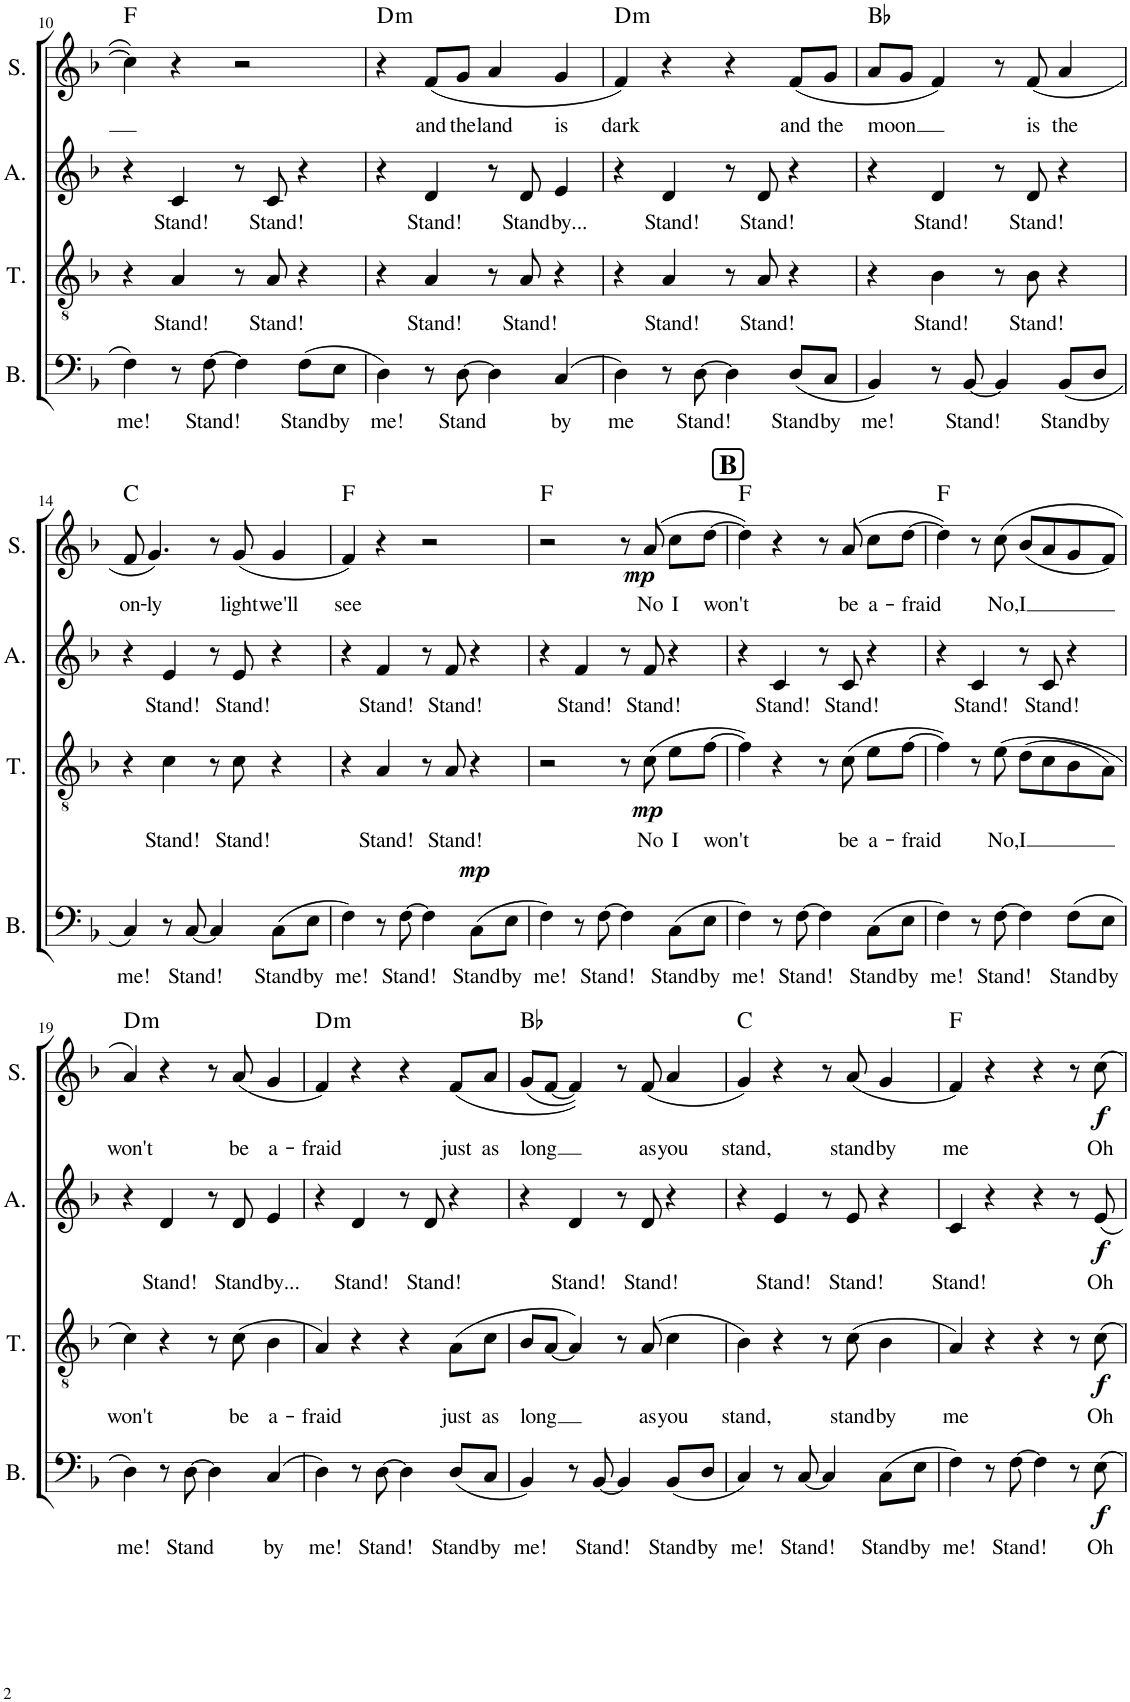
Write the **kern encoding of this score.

**kern	**text	**dynam	**kern	**text	**dynam	**kern	**text	**dynam	**kern	**text	**dynam	**harte
*part4	*part4	*part4	*part3	*part3	*part3	*part2	*part2	*part2	*part1	*part1	*part1	*part1
*staff4	*staff4	*staff4	*staff3	*staff3	*staff3	*staff2	*staff2	*staff2	*staff1	*staff1	*staff1	*
*I"Bass	*	*	*I"Tenor	*	*	*I"Alto	*	*	*I"Soprano	*	*	*
*I'B.	*	*	*I'T.	*	*	*I'A.	*	*	*I'S.	*	*	*
!!LO:PB:g=z
*clefF4	*	*	*clefGv2	*	*	*clefG2	*	*	*clefG2	*	*	*
*k[b-]	*	*	*k[b-]	*	*	*k[b-]	*	*	*k[b-]	*	*	*
*M4/4	*	*	*M4/4	*	*	*M4/4	*	*	*M4/4	*	*	*
=10	=10	=10	=10	=10	=10	=10	=10	=10	=10	=10	=10	=10
!	!LO:LY:b	!	!	!	!	!	!	!	!	!	!	!
4F\	me!	.	4r	.	.	4r	.	.	4cc\]	.	.	F:maj
!	!	!	!	!LO:LY:b	!	!	!LO:LY:b	!	!	!	!	!
8r	.	.	4A/	Stand!	.	4c/	Stand!	.	4r	.	.	.
!	!LO:LY:b	!	!	!	!	!	!	!	!	!	!	!
[8F\	Stand!	.	.	.	.	.	.	.	.	.	.	.
4F\]	.	.	8r	.	.	8r	.	.	2r	.	.	.
!	!	!	!	!LO:LY:b	!	!	!LO:LY:b	!	!	!	!	!
.	.	.	8A/	Stand!	.	8c/	Stand!	.	.	.	.	.
!	!LO:LY:b	!	!	!	!	!	!	!	!	!	!	!
(8F\L	Stand	.	4r	.	.	4r	.	.	.	.	.	.
!	!LO:LY:b	!	!	!	!	!	!	!	!	!	!	!
8E\J	by	.	.	.	.	.	.	.	.	.	.	.
=11	=11	=11	=11	=11	=11	=11	=11	=11	=11	=11	=11	=11
!	!LO:LY:b	!	!	!	!	!	!	!	!	!	!	!LO:H:kt=m
4D\)	me!	.	4r	.	.	4r	.	.	4r	.	.	D:min
!	!	!	!	!LO:LY:b	!	!	!LO:LY:b	!	!	!LO:LY:b	!	!
8r	.	.	4A/	Stand!	.	4d/	Stand!	.	(8f/L	and	.	.
!	!LO:LY:b	!	!	!	!	!	!	!	!	!LO:LY:b	!	!
[8D\	Stand	.	.	.	.	.	.	.	8g/J	the	.	.
!	!	!	!	!	!	!	!	!	!	!LO:LY:b	!	!
4D\]	.	.	8r	.	.	8r	.	.	4a/	land	.	.
!	!	!	!	!LO:LY:b	!	!	!LO:LY:b	!	!	!	!	!
.	.	.	8A/	Stand!	.	8d/	Stand	.	.	.	.	.
!	!LO:LY:b	!	!	!	!	!	!LO:LY:b	!	!	!LO:LY:b	!	!
(4C/	by	.	4r	.	.	4e/	by...	.	4g/	is	.	.
=12	=12	=12	=12	=12	=12	=12	=12	=12	=12	=12	=12	=12
!	!LO:LY:b	!	!	!	!	!	!	!	!	!LO:LY:b	!	!LO:H:kt=m
4D\)	me	.	4r	.	.	4r	.	.	4f/)	dark	.	D:min
!	!	!	!	!LO:LY:b	!	!	!LO:LY:b	!	!	!	!	!
8r	.	.	4A/	Stand!	.	4d/	Stand!	.	4r	.	.	.
!	!LO:LY:b	!	!	!	!	!	!	!	!	!	!	!
[8D\	Stand!	.	.	.	.	.	.	.	.	.	.	.
4D\]	.	.	8r	.	.	8r	.	.	4r	.	.	.
!	!	!	!	!LO:LY:b	!	!	!LO:LY:b	!	!	!	!	!
.	.	.	8A/	Stand!	.	8d/	Stand!	.	.	.	.	.
!	!LO:LY:b	!	!	!	!	!	!	!	!	!LO:LY:b	!	!
(8D/L	Stand	.	4r	.	.	4r	.	.	(8f/L	and	.	.
!	!LO:LY:b	!	!	!	!	!	!	!	!	!LO:LY:b	!	!
8C/J	by	.	.	.	.	.	.	.	8g/J	the	.	.
=13	=13	=13	=13	=13	=13	=13	=13	=13	=13	=13	=13	=13
!	!LO:LY:b	!	!	!	!	!	!	!	!	!LO:LY:b	!	!
4BB-/)	me!	.	4r	.	.	4r	.	.	8a/L	moon	.	Bb:maj
.	.	.	.	.	.	.	.	.	8g/J	.	.	.
!	!	!	!	!LO:LY:b	!	!	!LO:LY:b	!	!	!	!	!
8r	.	.	4B-\	Stand!	.	4d/	Stand!	.	4f/)	.	.	.
!	!LO:LY:b	!	!	!	!	!	!	!	!	!	!	!
[8BB-/	Stand!	.	.	.	.	.	.	.	.	.	.	.
4BB-/]	.	.	8r	.	.	8r	.	.	8r	.	.	.
!	!	!	!	!LO:LY:b	!	!	!LO:LY:b	!	!	!LO:LY:b	!	!
.	.	.	8B-\	Stand!	.	8d/	Stand!	.	(8f/	is	.	.
!	!LO:LY:b	!	!	!	!	!	!	!	!	!LO:LY:b	!	!
(8BB-/L	Stand	.	4r	.	.	4r	.	.	4a/	the	.	.
!	!LO:LY:b	!	!	!	!	!	!	!	!	!	!	!
8D/J	by	.	.	.	.	.	.	.	.	.	.	.
!!LO:LB:g=z
=14	=14	=14	=14	=14	=14	=14	=14	=14	=14	=14	=14	=14
!	!LO:LY:b	!	!	!	!	!	!	!	!	!LO:LY:b	!	!
4C/)	me!	.	4r	.	.	4r	.	.	8f/	on-	.	C:maj
!	!	!	!	!	!	!	!	!	!	!LO:LY:b	!	!
.	.	.	.	.	.	.	.	.	4.g/)	-ly	.	.
!	!	!	!	!LO:LY:b	!	!	!LO:LY:b	!	!	!	!	!
8r	.	.	4c\	Stand!	.	4e/	Stand!	.	.	.	.	.
!	!LO:LY:b	!	!	!	!	!	!	!	!	!	!	!
[8C/	Stand!	.	.	.	.	.	.	.	.	.	.	.
4C/]	.	.	8r	.	.	8r	.	.	8r	.	.	.
!	!	!	!	!LO:LY:b	!	!	!LO:LY:b	!	!	!LO:LY:b	!	!
.	.	.	8c\	Stand!	.	8e/	Stand!	.	(8g/	light	.	.
!	!LO:LY:b	!	!	!	!	!	!	!	!	!LO:LY:b	!	!
(8C\L	Stand	.	4r	.	.	4r	.	.	4g/	we'll	.	.
!	!LO:LY:b	!	!	!	!	!	!	!	!	!	!	!
8E\J	by	.	.	.	.	.	.	.	.	.	.	.
=15	=15	=15	=15	=15	=15	=15	=15	=15	=15	=15	=15	=15
!	!LO:LY:b	!	!	!	!	!	!	!	!	!LO:LY:b	!	!
4F\)	me!	.	4r	.	.	4r	.	.	4f/)	see	.	F:maj
!	!	!	!	!LO:LY:b	!	!	!LO:LY:b	!	!	!	!	!
8r	.	.	4A/	Stand!	.	4f/	Stand!	.	4r	.	.	.
!	!LO:LY:b	!	!	!	!	!	!	!	!	!	!	!
[8F\	Stand!	.	.	.	.	.	.	.	.	.	.	.
4F\]	.	.	8r	.	.	8r	.	.	2r	.	.	.
!	!	!	!	!LO:LY:b	!	!	!LO:LY:b	!	!	!	!	!
.	.	.	8A/	Stand!	.	8f/	Stand!	.	.	.	.	.
!	!LO:LY:b	!LO:DY:a	!	!	!	!	!	!	!	!	!	!
(8C\L	Stand	mp	4r	.	.	4r	.	.	.	.	.	.
!	!LO:LY:b	!	!	!	!	!	!	!	!	!	!	!
8E\J	by	.	.	.	.	.	.	.	.	.	.	.
=16	=16	=16	=16	=16	=16	=16	=16	=16	=16	=16	=16	=16
!	!LO:LY:b	!	!	!	!	!	!	!	!	!	!	!
4F\)	me!	.	2r	.	.	4r	.	.	2r	.	.	F:maj
!	!	!	!	!	!	!	!LO:LY:b	!	!	!	!	!
8r	.	.	.	.	.	4f/	Stand!	.	.	.	.	.
!	!LO:LY:b	!	!	!	!	!	!	!	!	!	!	!
[8F\	Stand!	.	.	.	.	.	.	.	.	.	.	.
4F\]	.	.	8r	.	.	8r	.	.	8r	.	.	.
!	!	!	!	!LO:LY:b	!LO:DY:b	!	!LO:LY:b	!	!	!LO:LY:b	!LO:DY:b	!
.	.	.	(8c\	No	mp	8f/	Stand!	.	(8a/	No	mp	.
!	!LO:LY:b	!	!	!LO:LY:b	!	!	!	!	!	!LO:LY:b	!	!
(8C\L	Stand	.	8e\L	I	.	4r	.	.	8cc\L	I	.	.
!	!LO:LY:b	!	!	!LO:LY:b	!	!	!	!	!	!LO:LY:b	!	!
8E\J	by	.	[8f\J	won't	.	.	.	.	[8dd\J	won't	.	.
!!LO:REH:place=s1:a:B:cj:fs=14:t=B
=17	=17	=17	=17	=17	=17	=17	=17	=17	=17	=17	=17	=17
!	!LO:LY:b	!	!	!	!	!	!	!	!	!	!	!
4F\)	me!	.	4f\])	.	.	4r	.	.	4dd\])	.	.	F:maj
!	!	!	!	!	!	!	!LO:LY:b	!	!	!	!	!
8r	.	.	4r	.	.	4c/	Stand!	.	4r	.	.	.
!	!LO:LY:b	!	!	!	!	!	!	!	!	!	!	!
[8F\	Stand!	.	.	.	.	.	.	.	.	.	.	.
4F\]	.	.	8r	.	.	8r	.	.	8r	.	.	.
!	!	!	!	!LO:LY:b	!	!	!LO:LY:b	!	!	!LO:LY:b	!	!
.	.	.	(8c\	be	.	8c/	Stand!	.	(8a/	be	.	.
!	!LO:LY:b	!	!	!LO:LY:b	!	!	!	!	!	!LO:LY:b	!	!
(8C\L	Stand	.	8e\L	a-	.	4r	.	.	8cc\L	a-	.	.
!	!LO:LY:b	!	!	!LO:LY:b	!	!	!	!	!	!LO:LY:b	!	!
8E\J	by	.	[8f\J	-fraid	.	.	.	.	[8dd\J	-fraid	.	.
=18	=18	=18	=18	=18	=18	=18	=18	=18	=18	=18	=18	=18
!	!LO:LY:b	!	!	!	!	!	!	!	!	!	!	!
4F\)	me!	.	4f\])	.	.	4r	.	.	4dd\])	.	.	F:maj
!	!	!	!	!	!	!	!LO:LY:b	!	!	!	!	!
8r	.	.	8r	.	.	4c/	Stand!	.	8r	.	.	.
!	!LO:LY:b	!	!	!LO:LY:b	!	!	!	!	!	!LO:LY:b	!	!
[8F\	Stand!	.	(8e\	No,	.	.	.	.	(8cc\	No,	.	.
!	!	!	!	!LO:LY:b	!	!	!	!	!	!LO:LY:b	!	!
4F\]	.	.	(8d\L	I	.	8r	.	.	(8b-/L	I	.	.
!	!	!	!	!	!	!	!LO:LY:b	!	!	!	!	!
.	.	.	8c\	.	.	8c/	Stand!	.	8a/	.	.	.
!	!LO:LY:b	!	!	!	!	!	!	!	!	!	!	!
(8F\L	Stand	.	8B-\	.	.	4r	.	.	8g/	.	.	.
!	!LO:LY:b	!	!	!	!	!	!	!	!	!	!	!
8E\J	by	.	8A\J)	.	.	.	.	.	8f/J)	.	.	.
!!LO:LB:g=z
=19	=19	=19	=19	=19	=19	=19	=19	=19	=19	=19	=19	=19
!	!LO:LY:b	!	!	!LO:LY:b	!	!	!	!	!	!LO:LY:b	!	!LO:H:kt=m
4D\)	me!	.	4c\)	won't	.	4r	.	.	4a/)	won't	.	D:min
!	!	!	!	!	!	!	!LO:LY:b	!	!	!	!	!
8r	.	.	4r	.	.	4d/	Stand!	.	4r	.	.	.
!	!LO:LY:b	!	!	!	!	!	!	!	!	!	!	!
[8D\	Stand	.	.	.	.	.	.	.	.	.	.	.
4D\]	.	.	8r	.	.	8r	.	.	8r	.	.	.
!	!	!	!	!LO:LY:b	!	!	!LO:LY:b	!	!	!LO:LY:b	!	!
.	.	.	(8c\	be	.	8d/	Stand	.	(8a/	be	.	.
!	!LO:LY:b	!	!	!LO:LY:b	!	!	!LO:LY:b	!	!	!LO:LY:b	!	!
(4C/	by	.	4B-\	a-	.	4e/	by...	.	4g/	a-	.	.
=20	=20	=20	=20	=20	=20	=20	=20	=20	=20	=20	=20	=20
!	!LO:LY:b	!	!	!LO:LY:b	!	!	!	!	!	!LO:LY:b	!	!LO:H:kt=m
4D\)	me!	.	4A/)	-fraid	.	4r	.	.	4f/)	-fraid	.	D:min
!	!	!	!	!	!	!	!LO:LY:b	!	!	!	!	!
8r	.	.	4r	.	.	4d/	Stand!	.	4r	.	.	.
!	!LO:LY:b	!	!	!	!	!	!	!	!	!	!	!
[8D\	Stand!	.	.	.	.	.	.	.	.	.	.	.
4D\]	.	.	4r	.	.	8r	.	.	4r	.	.	.
!	!	!	!	!	!	!	!LO:LY:b	!	!	!	!	!
.	.	.	.	.	.	8d/	Stand!	.	.	.	.	.
!	!LO:LY:b	!	!	!LO:LY:b	!	!	!	!	!	!LO:LY:b	!	!
(8D/L	Stand	.	(8A\L	just	.	4r	.	.	(8f/L	just	.	.
!	!LO:LY:b	!	!	!LO:LY:b	!	!	!	!	!	!LO:LY:b	!	!
8C/J	by	.	8c\J	as	.	.	.	.	8a/J	as	.	.
=21	=21	=21	=21	=21	=21	=21	=21	=21	=21	=21	=21	=21
!	!LO:LY:b	!	!	!LO:LY:b	!	!	!	!	!	!LO:LY:b	!	!
4BB-/)	me!	.	8B-/L	long	.	4r	.	.	(8g/L	long	.	Bb:maj
.	.	.	[8A/J	.	.	.	.	.	[8f/J	.	.	.
!	!	!	!	!	!	!	!LO:LY:b	!	!	!	!	!
8r	.	.	4A/])	.	.	4d/	Stand!	.	4f/]))	.	.	.
!	!LO:LY:b	!	!	!	!	!	!	!	!	!	!	!
[8BB-/	Stand!	.	.	.	.	.	.	.	.	.	.	.
4BB-/]	.	.	8r	.	.	8r	.	.	8r	.	.	.
!	!	!	!	!LO:LY:b	!	!	!LO:LY:b	!	!	!LO:LY:b	!	!
.	.	.	(8A/	as	.	8d/	Stand!	.	(8f/	as	.	.
!	!LO:LY:b	!	!	!LO:LY:b	!	!	!	!	!	!LO:LY:b	!	!
(8BB-/L	Stand	.	4c\	you	.	4r	.	.	4a/	you	.	.
!	!LO:LY:b	!	!	!	!	!	!	!	!	!	!	!
8D/J	by	.	.	.	.	.	.	.	.	.	.	.
=22	=22	=22	=22	=22	=22	=22	=22	=22	=22	=22	=22	=22
!	!LO:LY:b	!	!	!LO:LY:b	!	!	!	!	!	!LO:LY:b	!	!
4C/)	me!	.	4B-\)	stand,	.	4r	.	.	4g/)	stand,	.	C:maj
!	!	!	!	!	!	!	!LO:LY:b	!	!	!	!	!
8r	.	.	4r	.	.	4e/	Stand!	.	4r	.	.	.
!	!LO:LY:b	!	!	!	!	!	!	!	!	!	!	!
[8C/	Stand!	.	.	.	.	.	.	.	.	.	.	.
4C/]	.	.	8r	.	.	8r	.	.	8r	.	.	.
!	!	!	!	!LO:LY:b	!	!	!LO:LY:b	!	!	!LO:LY:b	!	!
.	.	.	(8c\	stand	.	8e/	Stand!	.	(8a/	stand	.	.
!	!LO:LY:b	!	!	!LO:LY:b	!	!	!	!	!	!LO:LY:b	!	!
(8C\L	Stand	.	4B-\	by	.	4r	.	.	4g/	by	.	.
!	!LO:LY:b	!	!	!	!	!	!	!	!	!	!	!
8E\J	by	.	.	.	.	.	.	.	.	.	.	.
=23	=23	=23	=23	=23	=23	=23	=23	=23	=23	=23	=23	=23
!	!LO:LY:b	!	!	!LO:LY:b	!	!	!LO:LY:b	!	!	!LO:LY:b	!	!
4F\)	me!	.	4A/)	me	.	4c/	Stand!	.	4f/)	me	.	F:maj
8r	.	.	4r	.	.	4r	.	.	4r	.	.	.
!	!LO:LY:b	!	!	!	!	!	!	!	!	!	!	!
[8F\	Stand!	.	.	.	.	.	.	.	.	.	.	.
4F\]	.	.	4r	.	.	4r	.	.	4r	.	.	.
8r	.	.	8r	.	.	8r	.	.	8r	.	.	.
!	!LO:LY:b	!LO:DY:b	!	!LO:LY:b	!LO:DY:b	!	!LO:LY:b	!LO:DY:b	!	!LO:LY:b	!LO:DY:b	!
8E\	Oh	f	8c\	Oh	f	8e/	Oh	f	8cc\	Oh	f	.
=	=	=	=	=	=	=	=	=	=	=	=	=
*-	*-	*-	*-	*-	*-	*-	*-	*-	*-	*-	*-	*-
